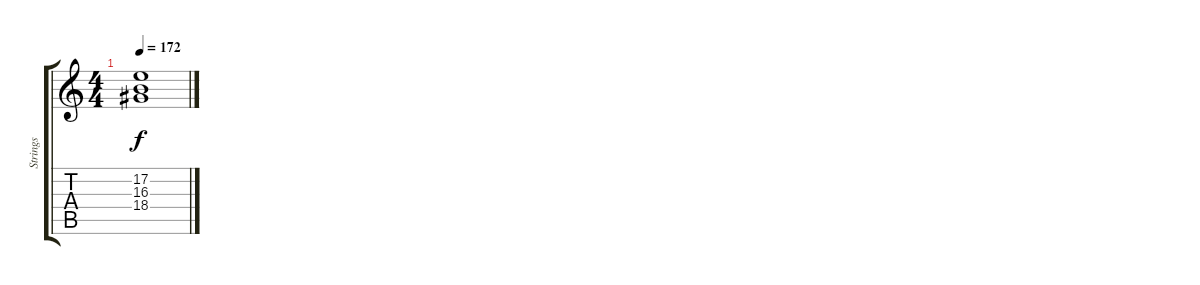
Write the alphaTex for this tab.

\track ("Strings" "Strings") {instrument stringensemble2}
\staff {score tabs}
\tuning (E4 B3 G3 D3 A2 E2) {hide}
\ts (4 4)
\tempo 172
\clef g2
\ks c
(17.2{t} 16.3{t} 18.4{t}).1{dy f}
